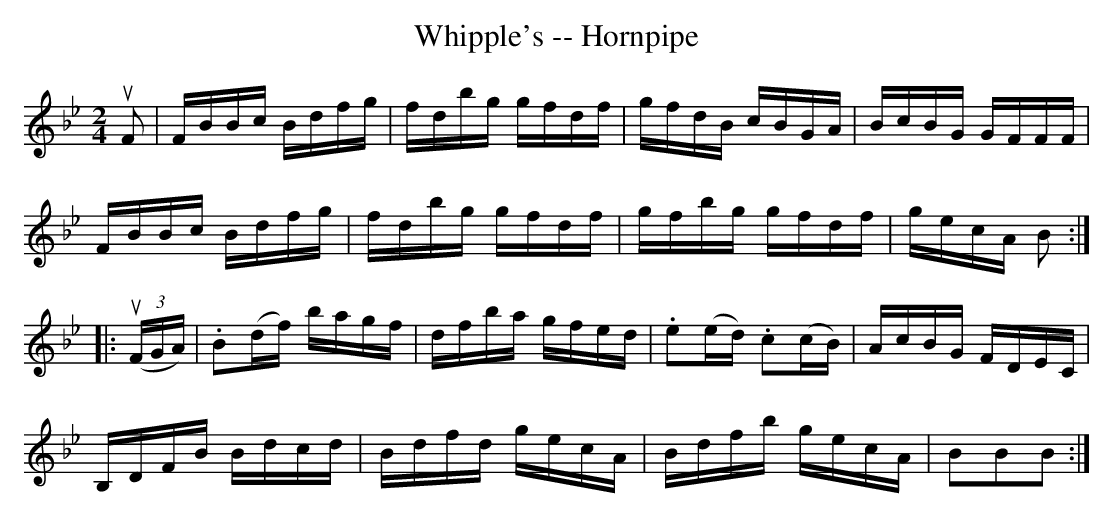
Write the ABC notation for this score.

X:1
T:Whipple's -- Hornpipe
M:2/4
L:1/16
K:Bb
uF2|FBBc Bdfg|fdbg gfdf|gfdB cBGA|BcBG GFFF|
FBBc Bdfg|fdbg gfdf|gfbg gfdf|gecA B2:|
|:((3uFGA)|.B2(df) bagf|dfba gfed|.e2(ed) .c2(cB)|AcBG FDEC|
B,DFB Bdcd|Bdfd gecA|Bdfb gecA|B2B2B2:|
